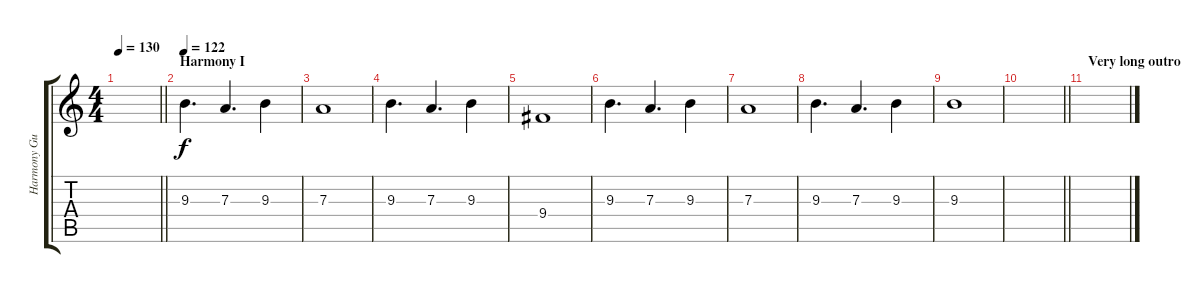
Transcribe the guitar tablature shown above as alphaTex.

\track ("Harmony Guitar II" "Harmony Gu") {instrument distortionguitar}
\staff {score tabs}
\tuning (B3 Gb3 D3 A2 E2 B1) {hide}
\ts (4 4)
\tempo 130
\clef g2
\barLineRight lightlight
\ks c
|
\section ("" "Harmony I")
\tempo 122
9.3.4{d} 7.3.4{d} 9.3.4 |
7.3.1 |
9.3.4{d} 7.3.4{d} 9.3.4 |
9.4.1 |
9.3.4{d} 7.3.4{d} 9.3.4 |
7.3.1 |
9.3.4{d} 7.3.4{d} 9.3.4 |
9.3.1 |
\barLineRight lightlight
|
\section ("" "Very long outro")
